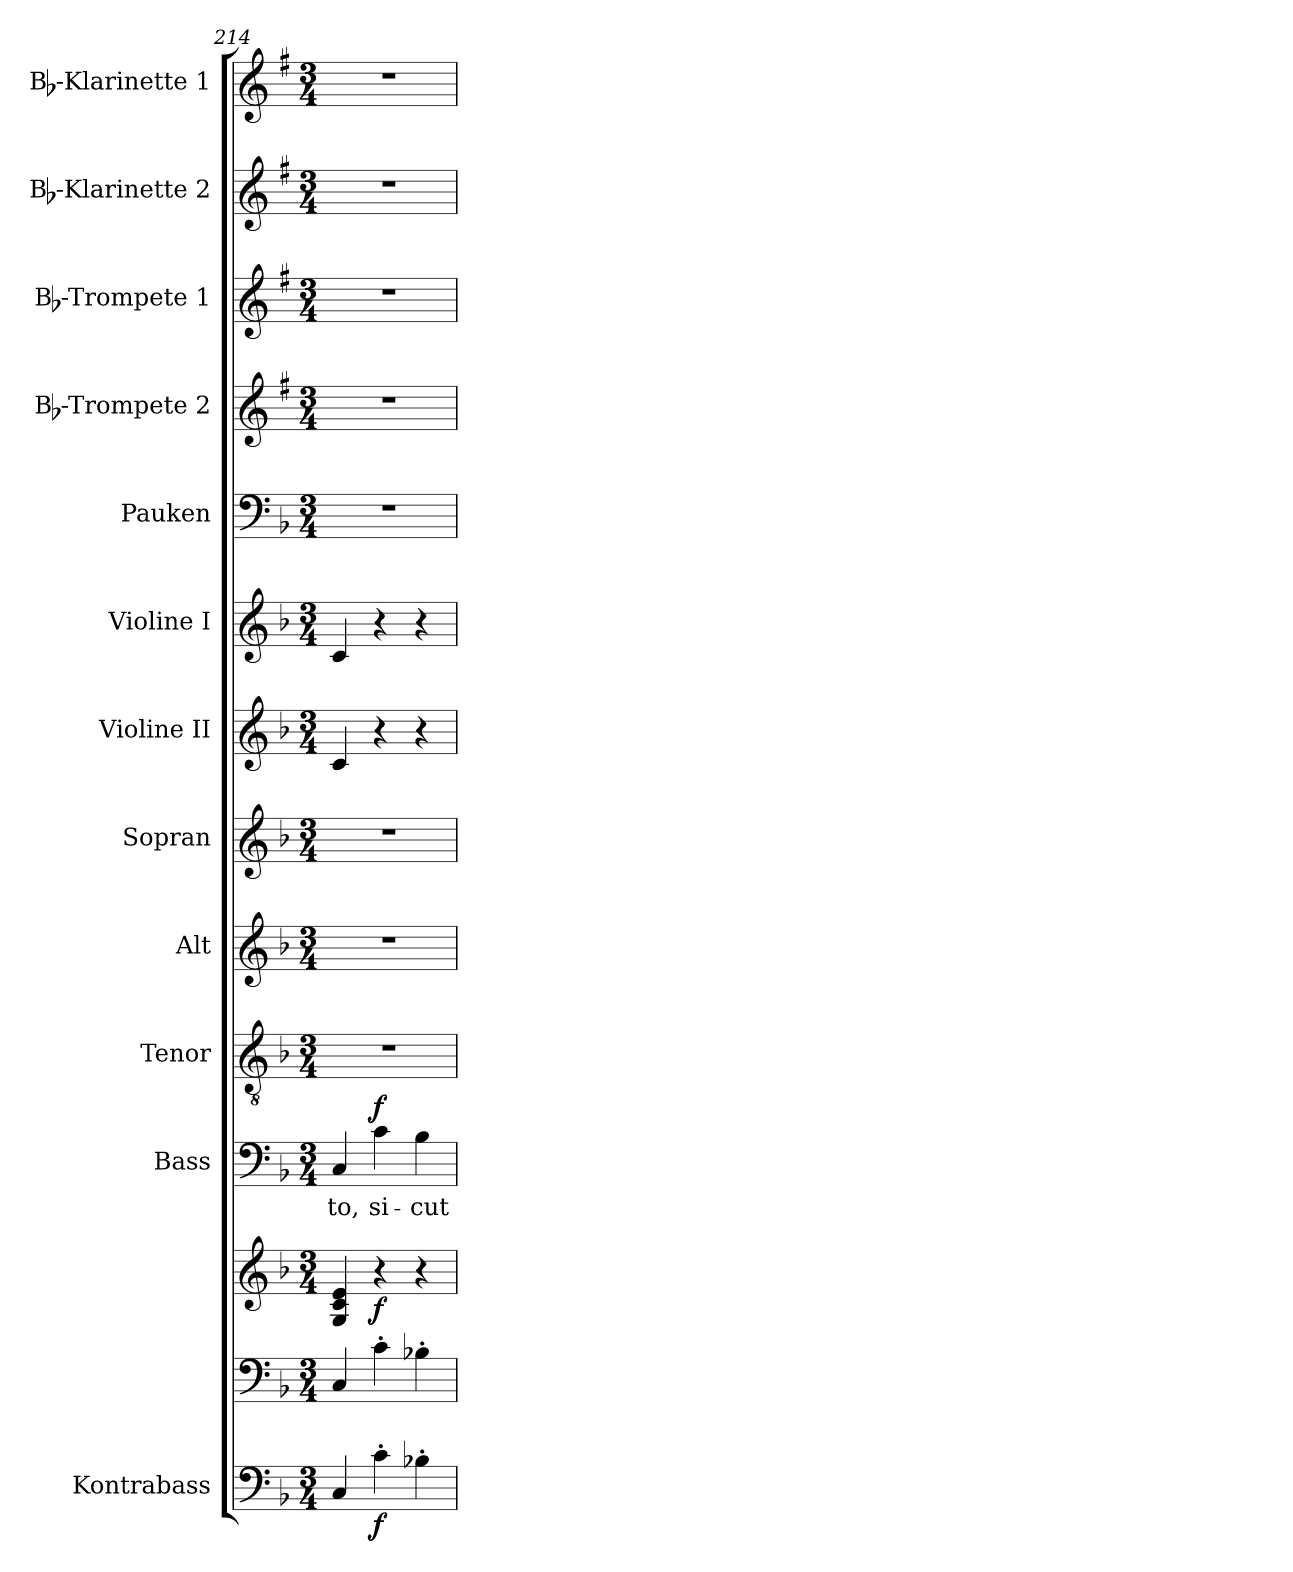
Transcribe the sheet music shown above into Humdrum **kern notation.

**kern	**dynam	**kern	**kern	**dynam	**kern	**text	**dynam	**kern	**kern	**kern	**kern	**kern	**kern	**kern	**kern	**kern	**kern
*part13	*part13	*part12	*part12	*part12	*part11	*part11	*part11	*part10	*part9	*part8	*part7	*part6	*part5	*part4	*part3	*part2	*part1
*staff14	*staff14	*staff13	*staff12	*staff12/13	*staff11	*staff11	*staff11	*staff10	*staff9	*staff8	*staff7	*staff6	*staff5	*staff4	*staff3	*staff2	*staff1
*I"Kontrabass	*	*	*	*	*I"Bass	*	*	*I"Tenor	*I"Alt	*I"Sopran	*I"Violine II	*I"Violine I	*I"Pauken	*I"Bb-Trompete 2	*I"Bb-Trompete 1	*I"Bb-Klarinette 2	*I"Bb-Klarinette 1
*I'Kb.	*	*	*	*	*I'B.	*	*	*I'T.	*I'A.	*I'S.	*I'Vl. II	*I'Vl. I	*I'Pk.	*I'Bb Trp. 2	*I'Bb Trp. 1	*I'Bb Kl. 2	*I'Bb Kl. 1
*clefF4	*	*clefF4	*clefG2	*	*clefF4	*	*	*clefGv2	*clefG2	*clefG2	*clefG2	*clefG2	*clefF4	*clefG2	*clefG2	*clefG2	*clefG2
*ITrd7c12	*	*	*	*	*	*	*	*	*	*	*	*	*	*ITrd1c2	*ITrd1c2	*ITrd1c2	*ITrd1c2
*k[b-]	*	*k[b-]	*k[b-]	*	*k[b-]	*	*	*k[b-]	*k[b-]	*k[b-]	*k[b-]	*k[b-]	*k[b-]	*k[b-]	*k[b-]	*k[b-]	*k[b-]
*F:	*	*F:	*F:	*	*F:	*	*	*F:	*F:	*F:	*F:	*F:	*F:	*F:	*F:	*F:	*F:
*M3/4	*	*M3/4	*M3/4	*	*M3/4	*	*	*M3/4	*M3/4	*M3/4	*M3/4	*M3/4	*M3/4	*M3/4	*M3/4	*M3/4	*M3/4
=214	=214	=214	=214	=214	=214	=214	=214	=214	=214	=214	=214	=214	=214	=214	=214	=214	=214
!	!	!	!	!	!	!LO:LY:b	!	!	!	!	!	!	!	!	!	!	!
4CC/	.	4C/	4G/ 4c/ 4e/	.	4C/	-to,	.	2.r	2.r	2.r	4c/	4c/	2.r	2.r	2.r	2.r	2.r
!	!LO:DY:b	!	!	!LO:DY:b	!	!LO:LY:b	!LO:DY:a	!	!	!	!	!	!	!	!	!	!
4C'>\	f	4c'>\	4r	f	4c\	si-	f	.	.	.	4r	4r	.	.	.	.	.
!	!	!	!	!	!	!LO:LY:b	!	!	!	!	!	!	!	!	!	!	!
4BB-X'>\	.	4B-X'>\	4r	.	4B-\	-cut	.	.	.	.	4r	4r	.	.	.	.	.
=	=	=	=	=	=	=	=	=	=	=	=	=	=	=	=	=	=
*-	*-	*-	*-	*-	*-	*-	*-	*-	*-	*-	*-	*-	*-	*-	*-	*-	*-
